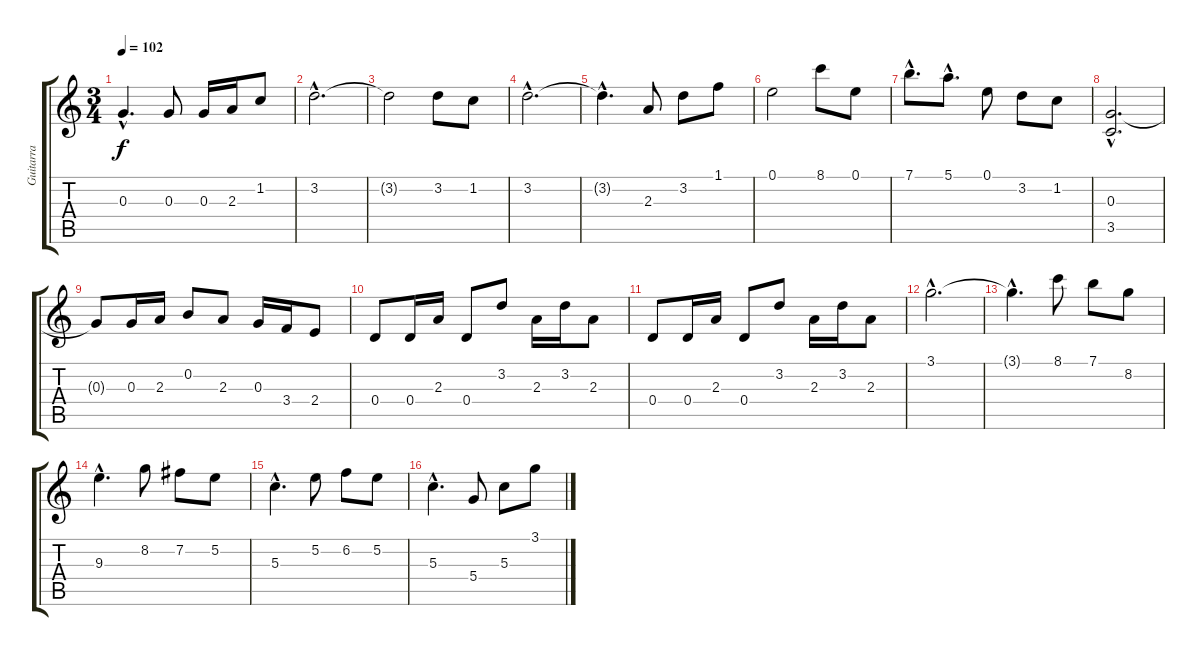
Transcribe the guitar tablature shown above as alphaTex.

\track ("Guitarra" "Guitarra") {instrument electricguitarjazz}
\staff {score tabs}
\tuning (E4 B3 G3 D3 A2 E2) {hide}
\ts (3 4)
\tempo 102
\clef g2
\ks c
0.3{hac t}.4{d dy f} 0.3.8 0.3.16 2.3.16 1.2.8 |
3.2{hac}.2{d} |
3.2{t}.2 3.2.8 1.2.8 |
3.2{hac}.2{d} |
3.2{hac t}.4{d} 2.3.8 3.2.8 1.1.8 |
0.1.2 8.1.8 0.1.8 |
7.1{hac}.8{d} 5.1{hac}.8{d} 0.1.8 3.2.8 1.2.8 |
(0.3{hac} 3.5{hac}).2{d} |
0.3{t}.8 0.3.16 2.3.16 0.2.8 2.3.8 0.3.16 3.4.16 2.4.8 |
0.4.8 0.4.16 2.3.16 0.4.8 3.2.8 2.3.16 3.2.16 2.3.8 |
0.4.8 0.4.16 2.3.16 0.4.8 3.2.8 2.3.16 3.2.16 2.3.8 |
3.1{hac}.2{d} |
3.1{hac t}.4{d} 8.1.8 7.1.8 8.2.8 |
9.3{hac}.4{d} 8.2.8 7.2.8 5.2.8 |
5.3{hac}.4{d} 5.2.8 6.2.8 5.2.8 |
5.3{hac}.4{d} 5.4.8 5.3.8 3.1.8
